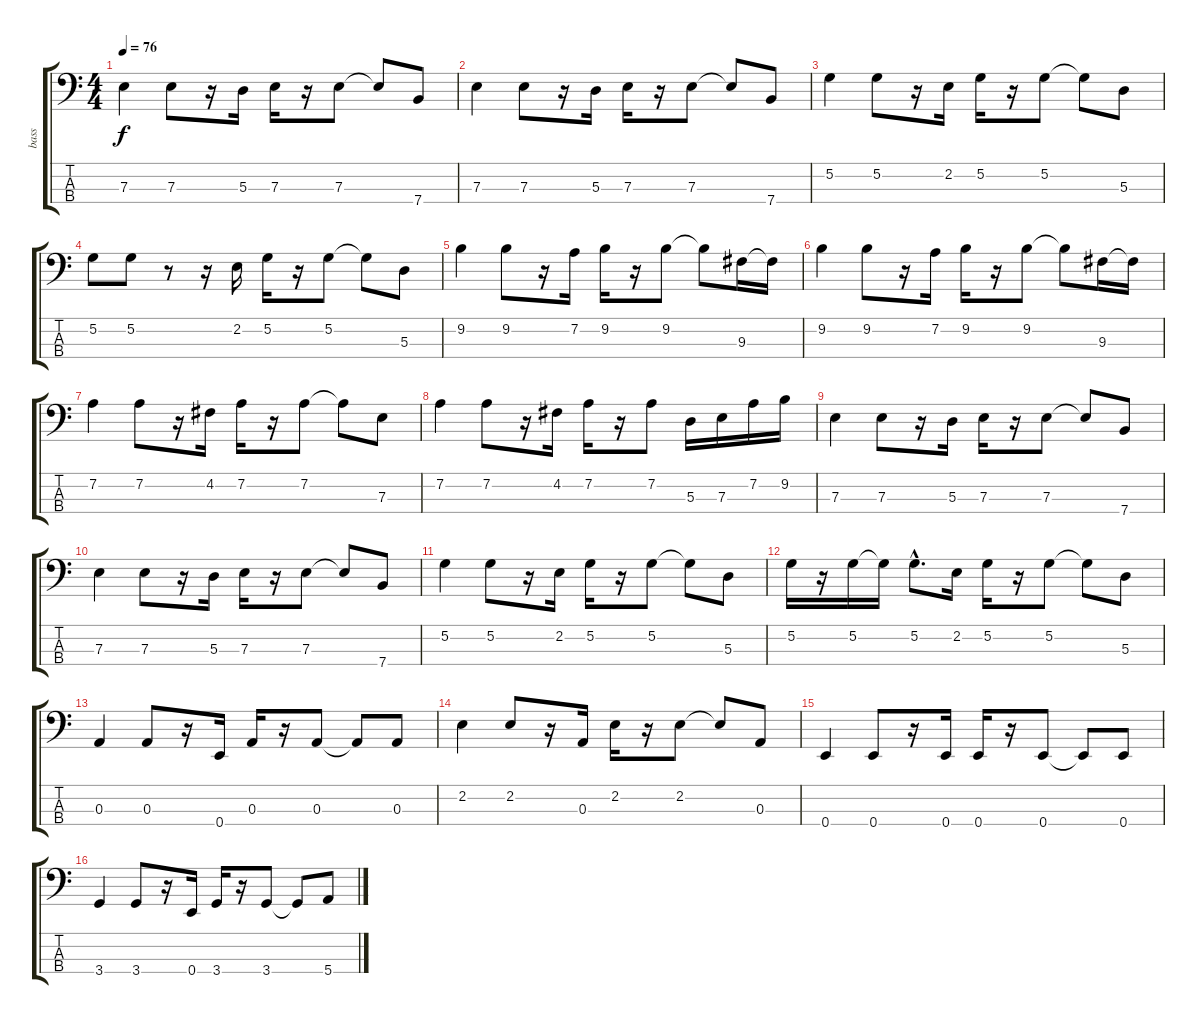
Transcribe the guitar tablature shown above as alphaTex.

\track ("bass" "bass") {instrument electricbassfinger}
\staff {score tabs}
\tuning (G2 D2 A1 E1) {hide}
\ts (4 4)
\tempo 76
\clef f4
\ks c
7.3.4{dy f} 7.3.8 r.16 5.3.16 7.3.16 r.16 7.3.8 7.3{t}.8 7.4.8 |
7.3.4 7.3.8 r.16 5.3.16 7.3.16 r.16 7.3.8 7.3{t}.8 7.4.8 |
5.2.4 5.2.8 r.16 2.2.16 5.2.16 r.16 5.2.8 5.2{t}.8 5.3.8 |
5.2.8 5.2.8 r.8 r.16 2.2.16 5.2.16 r.16 5.2.8 5.2{t}.8 5.3.8 |
9.2.4 9.2.8 r.16 7.2.16 9.2.16 r.16 9.2.8 9.2{t}.8 9.3.16 9.3{t}.16 |
9.2.4 9.2.8 r.16 7.2.16 9.2.16 r.16 9.2.8 9.2{t}.8 9.3.16 9.3{t}.16 |
7.2.4 7.2.8 r.16 4.2.16 7.2.16 r.16 7.2.8 7.2{t}.8 7.3.8 |
7.2.4 7.2.8 r.16 4.2.16 7.2.16 r.16 7.2.8 5.3.16 7.3.16 7.2.16 9.2.16 |
7.3.4 7.3.8 r.16 5.3.16 7.3.16 r.16 7.3.8 7.3{t}.8 7.4.8 |
7.3.4 7.3.8 r.16 5.3.16 7.3.16 r.16 7.3.8 7.3{t}.8 7.4.8 |
5.2.4 5.2.8 r.16 2.2.16 5.2.16 r.16 5.2.8 5.2{t}.8 5.3.8 |
5.2.16 r.16 5.2.16 5.2{t}.16 5.2{hac}.8{d} 2.2.16 5.2.16 r.16 5.2.8 5.2{t}.8 5.3.8 |
0.3.4 0.3.8 r.16 0.4.16 0.3.16 r.16 0.3.8 0.3{t}.8 0.3.8 |
2.2.4 2.2.8 r.16 0.3.16 2.2.16 r.16 2.2.8 2.2{t}.8 0.3.8 |
0.4.4 0.4.8 r.16 0.4.16 0.4.16 r.16 0.4.8 0.4{t}.8 0.4.8 |
3.4.4 3.4.8 r.16 0.4.16 3.4.16 r.16 3.4.8 3.4{t}.8 5.4.8
